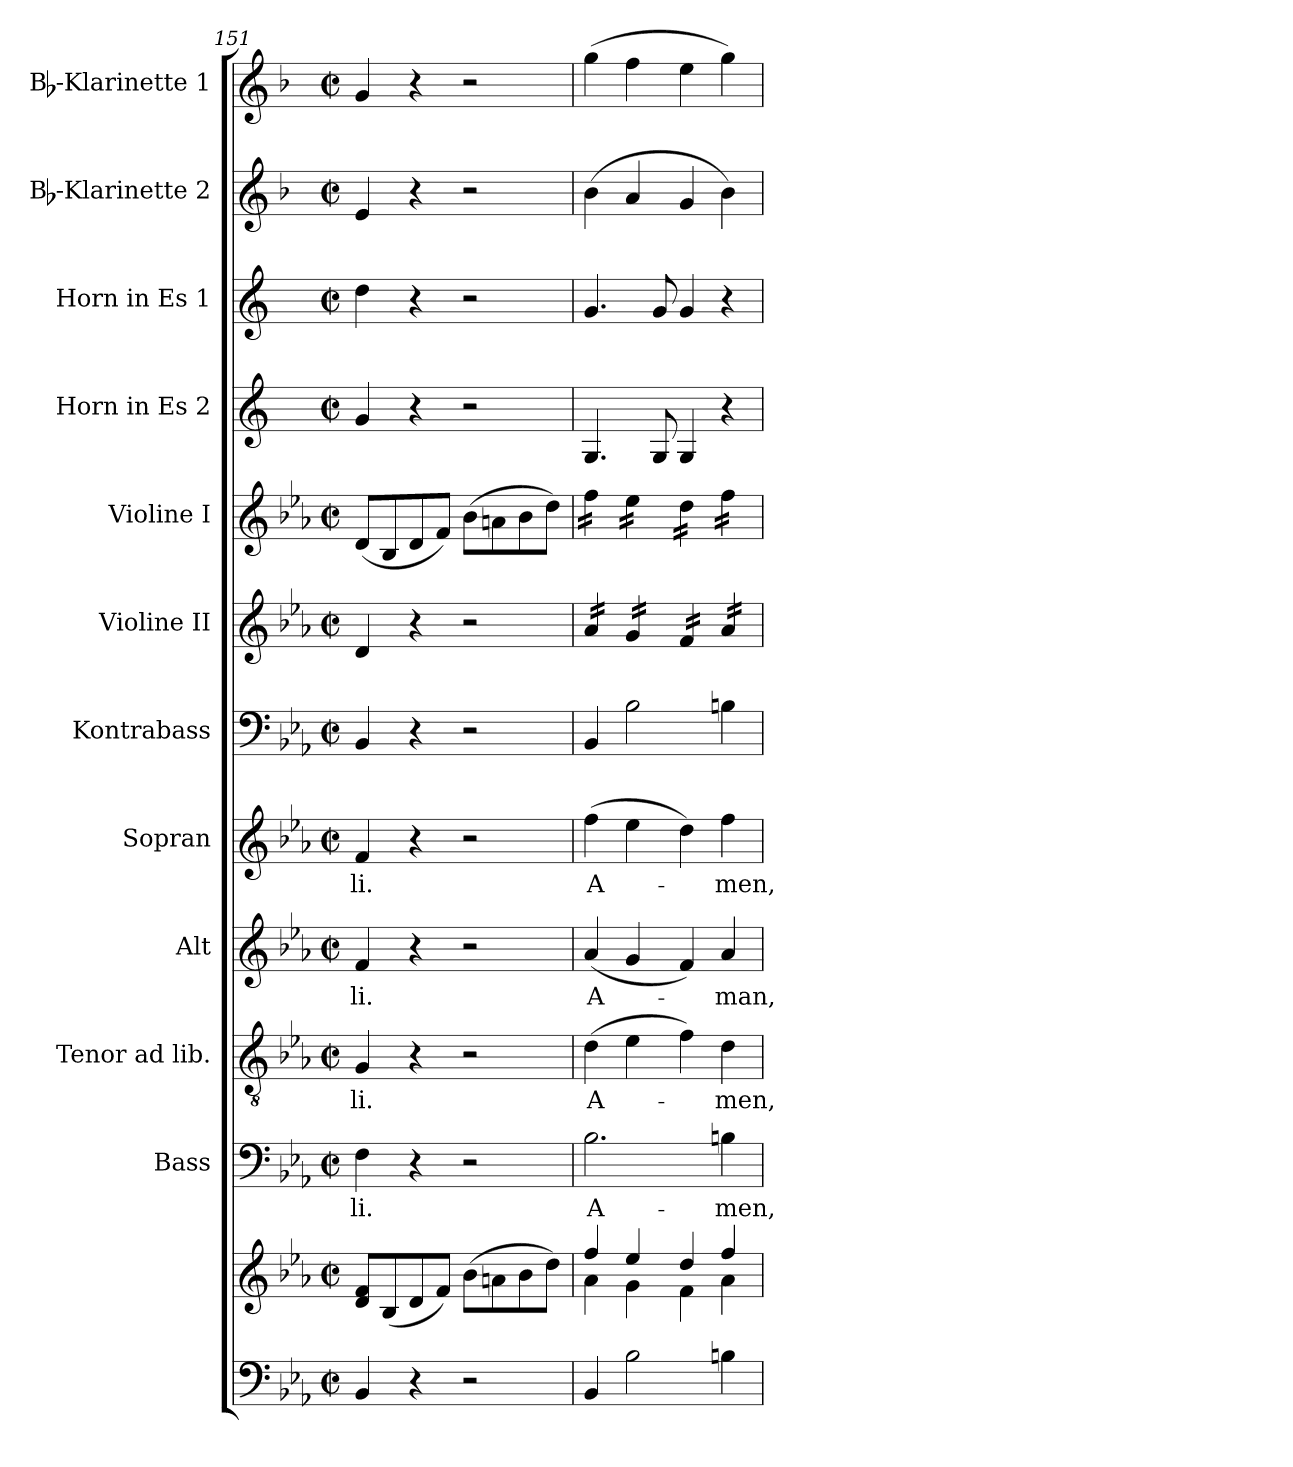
**kern	**kern	**kern	**text	**kern	**text	**kern	**text	**kern	**text	**kern	**kern	**kern	**kern	**kern	**kern	**kern
*part12	*part12	*part11	*part11	*part10	*part10	*part9	*part9	*part8	*part8	*part7	*part6	*part5	*part4	*part3	*part2	*part1
*staff13	*staff12	*staff11	*staff11	*staff10	*staff10	*staff9	*staff9	*staff8	*staff8	*staff7	*staff6	*staff5	*staff4	*staff3	*staff2	*staff1
*	*	*I"Bass	*	*I"Tenor ad lib.	*	*I"Alt	*	*I"Sopran	*	*I"Kontrabass	*I"Violine II	*I"Violine I	*I"Horn in Es 2	*I"Horn in Es 1	*I"Bb-Klarinette 2	*I"Bb-Klarinette 1
*	*	*I'B.	*	*I'T.	*	*I'A.	*	*I'S.	*	*I'Kb.	*I'Vl. II	*I'Vl. I	*	*	*I'Bb Kl. 2	*I'Bb Kl. 1
*clefF4	*clefG2	*clefF4	*	*clefGv2	*	*clefG2	*	*clefG2	*	*clefF4	*clefG2	*clefG2	*clefG2	*clefG2	*clefG2	*clefG2
*	*	*	*	*	*	*	*	*	*	*ITrd7c12	*	*	*ITrd5c9	*ITrd5c9	*ITrd1c2	*ITrd1c2
*k[b-e-a-]	*k[b-e-a-]	*k[b-e-a-]	*	*k[b-e-a-]	*	*k[b-e-a-]	*	*k[b-e-a-]	*	*k[b-e-a-]	*k[b-e-a-]	*k[b-e-a-]	*k[b-e-a-]	*k[b-e-a-]	*k[b-e-a-]	*k[b-e-a-]
*E-:	*E-:	*E-:	*	*E-:	*	*E-:	*	*E-:	*	*E-:	*E-:	*E-:	*E-:	*E-:	*E-:	*E-:
*M2/2	*M2/2	*M2/2	*	*M2/2	*	*M2/2	*	*M2/2	*	*M2/2	*M2/2	*M2/2	*M2/2	*M2/2	*M2/2	*M2/2
*met(c|)	*met(c|)	*met(c|)	*	*met(c|)	*	*met(c|)	*	*met(c|)	*	*met(c|)	*met(c|)	*met(c|)	*met(c|)	*met(c|)	*met(c|)	*met(c|)
=151	=151	=151	=151	=151	=151	=151	=151	=151	=151	=151	=151	=151	=151	=151	=151	=151
!	!	!	!LO:LY:b	!	!LO:LY:b	!	!LO:LY:b	!	!LO:LY:b	!	!	!	!	!	!	!
4BB-/	8d/ 8f/L	4F\	-li.	4G/	-li.	4f/	-li.	4f/	-li.	4BBB-/	4d/	(<8d/L	4B-/	4f\	4d/	4f/
.	(<8B-/	.	.	.	.	.	.	.	.	.	.	8B-/	.	.	.	.
4r	8d/	4r	.	4r	.	4r	.	4r	.	4r	4r	8d/	4r	4r	4r	4r
.	8f/J)	.	.	.	.	.	.	.	.	.	.	8f/J)	.	.	.	.
2r	(>8b-\L	2r	.	2r	.	2r	.	2r	.	2r	2r	(>8b-\L	2r	2r	2r	2r
.	8an\	.	.	.	.	.	.	.	.	.	.	8an\	.	.	.	.
.	8b-\	.	.	.	.	.	.	.	.	.	.	8b-\	.	.	.	.
.	8dd\J)	.	.	.	.	.	.	.	.	.	.	8dd\J)	.	.	.	.
!!LO:PB:g=z
=152	=152	=152	=152	=152	=152	=152	=152	=152	=152	=152	=152	=152	=152	=152	=152	=152
*	*^	*	*	*	*	*	*	*	*	*	*	*	*	*	*	*
!	!	!	!	!LO:LY:b	!	!LO:LY:b	!	!LO:LY:b	!	!LO:LY:b	!	!	!	!	!	!	!
*	*	*	*	*	*	*	*	*	*	*	*	*tremolo	*	*	*	*	*
*	*	*	*	*	*	*	*	*	*	*	*	*	*tremolo	*	*	*	*
4BB-/	4ff/	4a-\	2.B-\	A-	(>4d\	A-	(<4a-/	A-	(>4ff\	A-	4BBB-/	16a-/LL	16ff\LL	4.BB-/	4.B-/	(>4a-\	(>4ff\
.	.	.	.	.	.	.	.	.	.	.	.	16a-/	16ff\	.	.	.	.
.	.	.	.	.	.	.	.	.	.	.	.	16a-/	16ff\	.	.	.	.
.	.	.	.	.	.	.	.	.	.	.	.	16a-/JJ	16ff\JJ	.	.	.	.
2B-\	4ee-/	4g\	.	.	4e-\	.	4g/	.	4ee-\	.	2BB-\	16g/LL	16ee-\LL	.	.	4g/	4ee-\
.	.	.	.	.	.	.	.	.	.	.	.	16g/	16ee-\	.	.	.	.
.	.	.	.	.	.	.	.	.	.	.	.	16g/	16ee-\	8BB-/	8B-/	.	.
.	.	.	.	.	.	.	.	.	.	.	.	16g/JJ	16ee-\JJ	.	.	.	.
.	4dd/	4f\	.	.	4f\)	.	4f/)	.	4dd\)	.	.	16f/LL	16dd\LL	4BB-/	4B-/	4f/	4dd\
.	.	.	.	.	.	.	.	.	.	.	.	16f/	16dd\	.	.	.	.
.	.	.	.	.	.	.	.	.	.	.	.	16f/	16dd\	.	.	.	.
.	.	.	.	.	.	.	.	.	.	.	.	16f/JJ	16dd\JJ	.	.	.	.
!	!	!	!	!LO:LY:b	!	!LO:LY:b	!	!LO:LY:b	!	!LO:LY:b	!	!	!	!	!	!	!
4Bn\	4ff/	4a-\	4Bn\	-men,	4d\	-men,	4a-/	-man,	4ff\	-men,	4BBn\	16a-/LL	16ff\LL	4r	4r	4a-\)	4ff\)
.	.	.	.	.	.	.	.	.	.	.	.	16a-/	16ff\	.	.	.	.
.	.	.	.	.	.	.	.	.	.	.	.	16a-/	16ff\	.	.	.	.
.	.	.	.	.	.	.	.	.	.	.	.	16a-/JJ	16ff\JJ	.	.	.	.
*	*	*	*	*	*	*	*	*	*	*	*	*	*Xtremolo	*	*	*	*
*	*	*	*	*	*	*	*	*	*	*	*	*Xtremolo	*	*	*	*	*
*	*v	*v	*	*	*	*	*	*	*	*	*	*	*	*	*	*	*
=	=	=	=	=	=	=	=	=	=	=	=	=	=	=	=	=
*-	*-	*-	*-	*-	*-	*-	*-	*-	*-	*-	*-	*-	*-	*-	*-	*-
